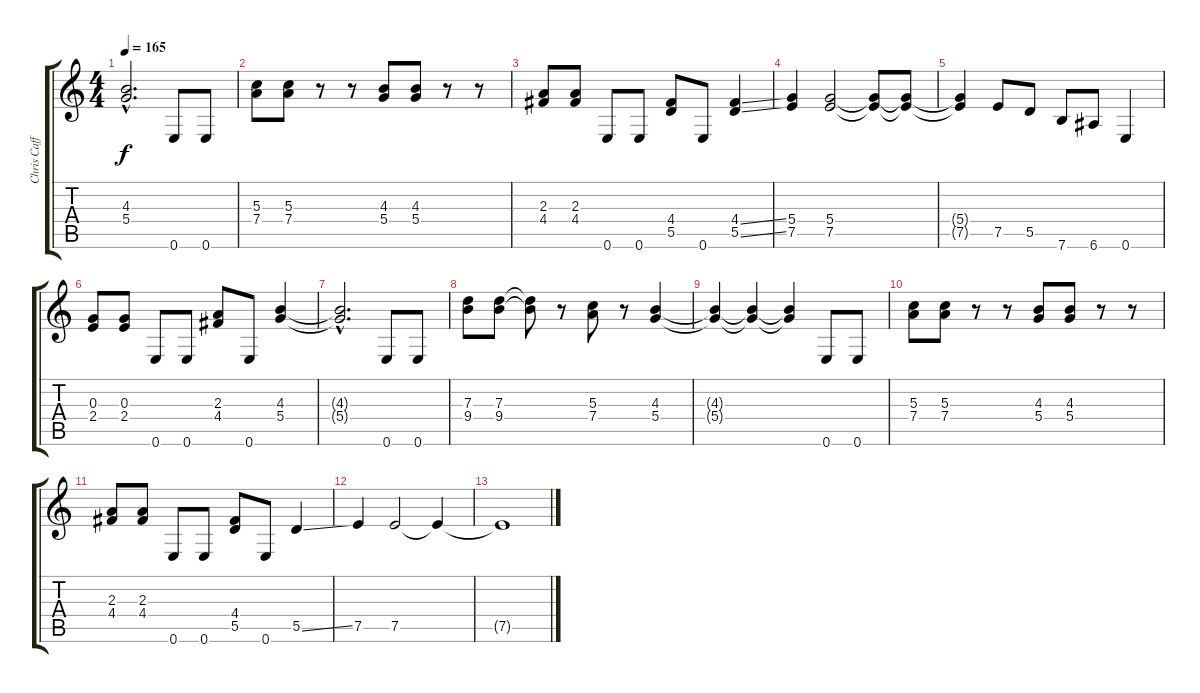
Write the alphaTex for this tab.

\track ("Chris Caffery" "Chris Caff") {instrument distortionguitar}
\staff {score tabs}
\tuning (E4 B3 G3 D3 A2 E2) {hide}
\ts (4 4)
\tempo 165
\clef g2
\ks c
(4.3{hac t} 5.4{hac t}).2{d dy f} 0.6.8 0.6.8 |
(5.3 7.4).8 (5.3 7.4).8 r.8 r.8 (4.3 5.4).8 (4.3 5.4).8 r.8 r.8 |
(2.3 4.4).8 (2.3 4.4).8 0.6.8 0.6.8 (4.4 5.5).8 0.6.8 (4.4{ss} 5.5{ss}).4 |
(5.4 7.5).4 (5.4 7.5).2 (5.4{t} 7.5{t}).8 (5.4{t} 7.5{t}).8 |
(5.4{t} 7.5{t}).4 7.5.8 5.5.8 7.6.8 6.6.8 0.6.4 |
(0.3 2.4).8 (0.3 2.4).8 0.6.8 0.6.8 (2.3 4.4).8 0.6.8 (4.3 5.4).4 |
(4.3{hac t} 5.4{hac t}).2{d} 0.6.8 0.6.8 |
(7.3 9.4).8 (7.3 9.4).8 (7.3{t} 9.4{t}).8 r.8 (5.3 7.4).8 r.8 (4.3 5.4).4 |
(4.3{t} 5.4{t}).4 (4.3{t} 5.4{t}).4 (4.3{t} 5.4{t}).4 0.6.8 0.6.8 |
(5.3 7.4).8 (5.3 7.4).8 r.8 r.8 (4.3 5.4).8 (4.3 5.4).8 r.8 r.8 |
(2.3 4.4).8 (2.3 4.4).8 0.6.8 0.6.8 (4.4 5.5).8 0.6.8 5.5{ss}.4 |
7.5.4 7.5.2{volume 8} 7.5{t}.4 |
7.5{t}.1
